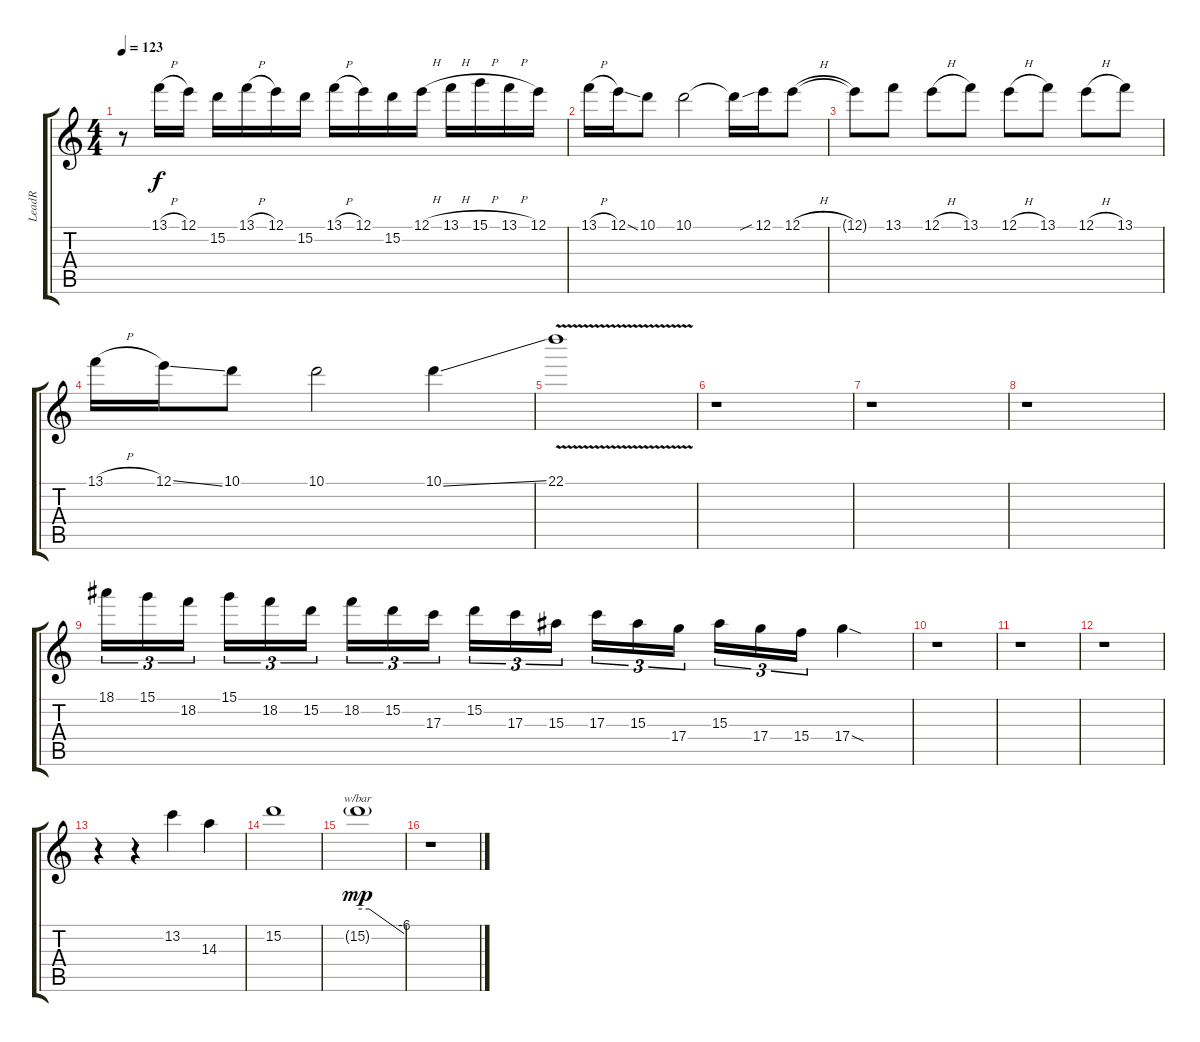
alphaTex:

\track ("LeadR" "LeadR") {instrument overdrivenguitar}
\staff {score tabs}
\tuning (E4 B3 G3 D3 A2 E2) {hide}
\ts (4 4)
\tempo 123
\clef g2
\ks c
r.8{dy f} 13.1{h}.16 12.1.16 15.2.16 13.1{h}.16 12.1.16 15.2.16 13.1{h}.16 12.1.16 15.2.16 12.1{h}.16 13.1{h}.16 15.1{h}.16 13.1{h}.16 12.1.16 |
13.1{h}.16 12.1{ss}.16 10.1.8 10.1.2 10.1{t}.16 12.1{sib}.16 12.1{h}.8 |
12.1{t}.8 13.1.8 12.1{h}.8 13.1.8 12.1{h}.8 13.1.8 12.1{h}.8 13.1.8 |
13.1{h}.16 12.1{ss}.16 10.1.8 10.1.2 10.1{ss}.4 |
22.1{v}.1 |
r.1 |
r.1 |
r.1 |
18.1.16{tu (3 2)} 15.1.16{tu (3 2)} 18.2.16{tu (3 2)} 15.1.16{tu (3 2)} 18.2.16{tu (3 2)} 15.2.16{tu (3 2)} 18.2.16{tu (3 2)} 15.2.16{tu (3 2)} 17.3.16{tu (3 2)} 15.2.16{tu (3 2)} 17.3.16{tu (3 2)} 15.3.16{tu (3 2)} 17.3.16{tu (3 2)} 15.3.16{tu (3 2)} 17.4.16{tu (3 2)} 15.3.16{tu (3 2)} 17.4.16{tu (3 2)} 15.4.16{tu (3 2)} 17.4{sod}.4 |
r.1 |
r.1 |
r.1 |
r.4 r.4 13.2.4 14.3.4 |
15.2.1 |
15.2{g}.1{tbe (custom default 0 0 15 0 60 -24) dy mp} |
r.1
